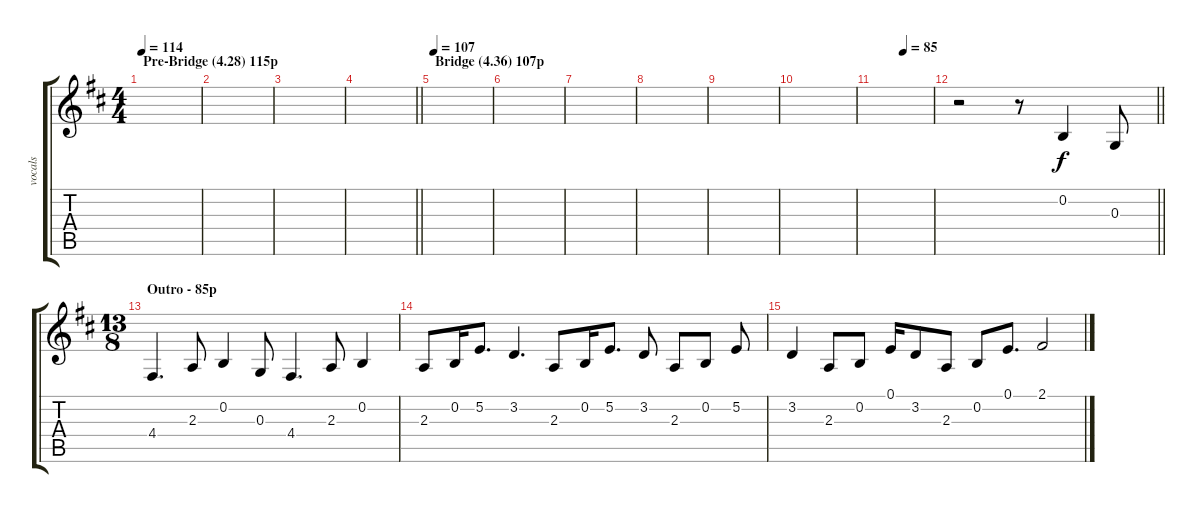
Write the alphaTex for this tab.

\track ("vocals" "vocals") {instrument clarinet}
\staff {score tabs}
\tuning (E4 B3 G3 D3 A2 E2) {hide}
\ts (4 4)
\section ("" "Pre-Bridge (4.28) 115p")
\tempo 114
\clef g2
\ks d
|
|
|
\barLineRight lightlight
|
\section ("" "Bridge (4.36) 107p")
\tempo 107
|
|
|
|
|
|
\tempo (85 0.5)
|
\barLineRight lightlight
r.2 r.8 0.2.4 0.3.8 |
\ts (13 8)
\section ("" "Outro - 85p")
4.4.4{d} 2.3.8 0.2.4 0.3.8 4.4.4{d} 2.3.8 0.2.4 |
2.3.8 0.2.16 5.2.8{d} 3.2.4{d} 2.3.8 0.2.16 5.2.8{d} 3.2.8 2.3.8 0.2.8 5.2.8 |
3.2.4 2.3.8 0.2.8 0.1.16 3.2.8 2.3.8 0.2.8 0.1.8{d} 2.1.2
